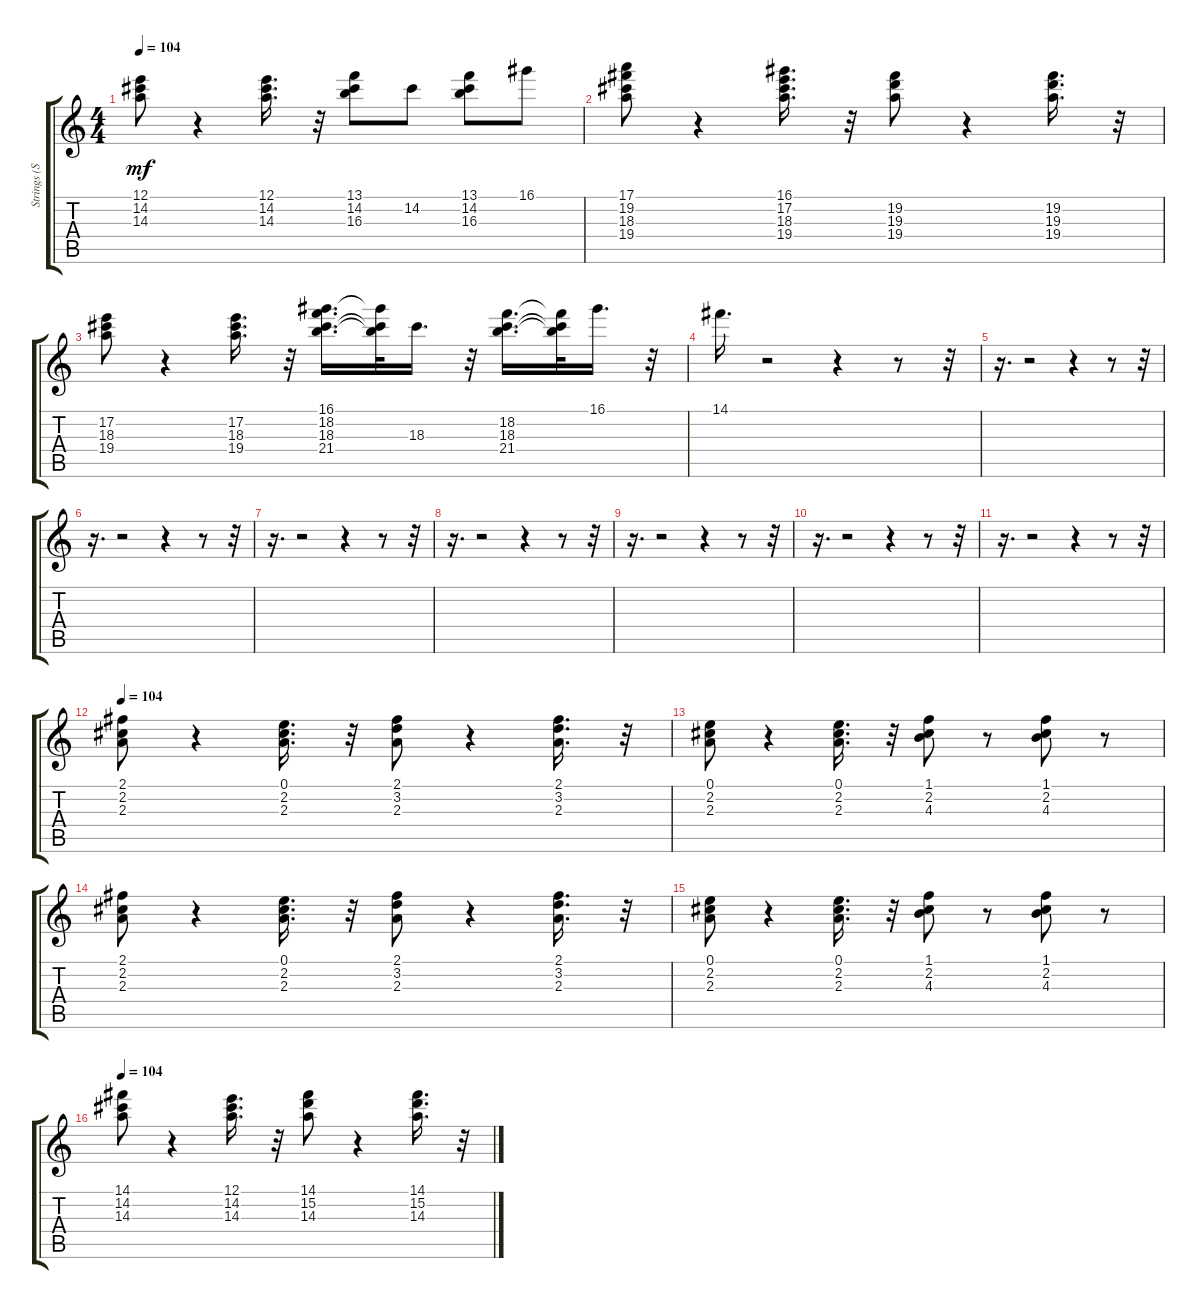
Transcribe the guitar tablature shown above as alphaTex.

\track ("Strings (Staff 1)" "Strings (S") {instrument electricguitarclean}
\staff {score tabs}
\tuning (E4 B3 G3 D3 A2 E2) {hide}
\ts (4 4)
\tempo 104
\clef g2
\ks c
(12.1 14.2 14.3).8{dy mf} r.4 (12.1 14.2 14.3).16{d} r.32 (13.1 14.2 16.3).8 14.2.8 (13.1 14.2 16.3).8 16.1.8 |
(17.1 19.2 18.3 19.4).8 r.4 (16.1 17.2 18.3 19.4).16{d} r.32 (19.2 19.3 19.4).8 r.4 (19.2 19.3 19.4).16{d} r.32 |
(17.2 18.3 19.4).8 r.4 (17.2 18.3 19.4).16{d} r.32 (16.1 18.2 18.3 21.4).16{d} (16.1{t} 18.3{t} 21.4{t}).32 18.3.16{d} r.32 (18.2 18.3 21.4).16{d} (18.2{t} 18.3{t} 21.4{t}).32 16.1.16{d} r.32 |
14.1.16{d} r.2 r.4 r.8 r.32 |
r.16{d} r.2 r.4 r.8 r.32 |
r.16{d} r.2 r.4 r.8 r.32 |
r.16{d} r.2 r.4 r.8 r.32 |
r.16{d} r.2 r.4 r.8 r.32 |
r.16{d} r.2 r.4 r.8 r.32 |
r.16{d} r.2 r.4 r.8 r.32 |
r.16{d} r.2 r.4 r.8 r.32 |
\tempo 104
(2.1 2.2 2.3).8 r.4 (0.1 2.2 2.3).16{d} r.32 (2.1 3.2 2.3).8 r.4 (2.1 3.2 2.3).16{d} r.32 |
(0.1 2.2 2.3).8 r.4 (0.1 2.2 2.3).16{d} r.32 (1.1 2.2 4.3).8 r.8 (1.1 2.2 4.3).8 r.8 |
(2.1 2.2 2.3).8 r.4 (0.1 2.2 2.3).16{d} r.32 (2.1 3.2 2.3).8 r.4 (2.1 3.2 2.3).16{d} r.32 |
(0.1 2.2 2.3).8 r.4 (0.1 2.2 2.3).16{d} r.32 (1.1 2.2 4.3).8 r.8 (1.1 2.2 4.3).8 r.8 |
\tempo 104
(14.1 14.2 14.3).8 r.4 (12.1 14.2 14.3).16{d} r.32 (14.1 15.2 14.3).8 r.4 (14.1 15.2 14.3).16{d} r.32
